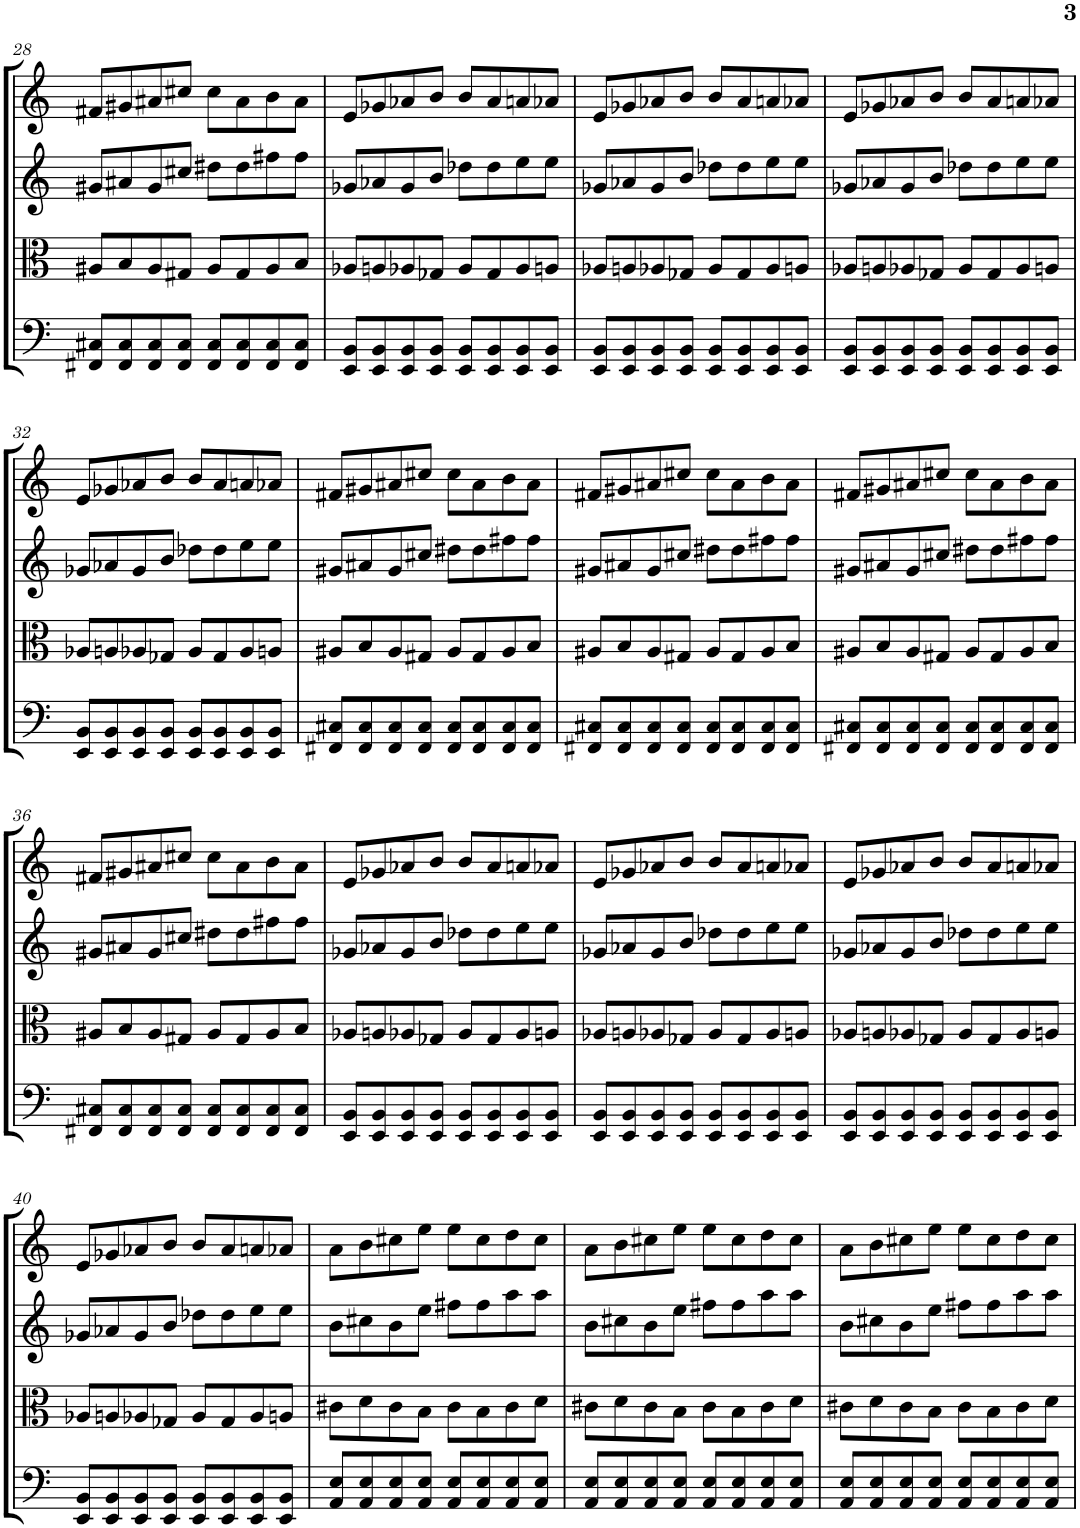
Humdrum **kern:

**kern	**kern	**kern	**kern
*part4	*part3	*part2	*part1
*staff4	*staff3	*staff2	*staff1
*I"Violoncello	*I"Viola	*I"Violin II	*I"Violin I
*I'Vc	*I'Vla	*I'Vln	*I'Vln
!!LO:PB:g=z
*clefF4	*clefC3	*clefG2	*clefG2
*k[]	*k[]	*k[]	*k[]
*M4/4	*M4/4	*M4/4	*M4/4
=28	=28	=28	=28
8FF#X/ 8C#X/L	8A#X/L	8g#X/L	8f#X/L
8FF#/ 8C#/	8B/	8a#X/	8g#X/
8FF#/ 8C#/	8A#/	8g#/	8a#X/
8FF#/ 8C#/J	8G#X/J	8cc#X/J	8cc#X/J
8FF#/ 8C#/L	8A#/L	8dd#X\L	8cc#\L
8FF#/ 8C#/	8G#/	8dd#\	8a#\
8FF#/ 8C#/	8A#/	8ff#X\	8b\
8FF#/ 8C#/J	8B/J	8ff#\J	8a#\J
=29	=29	=29	=29
8EE/ 8BB/L	8A-X/L	8g-X/L	8e/L
8EE/ 8BB/	8An/	8a-X/	8g-X/
8EE/ 8BB/	8A-X/	8g-/	8a-X/
8EE/ 8BB/J	8G-X/J	8b/J	8b/J
8EE/ 8BB/L	8A-/L	8dd-X\L	8b/L
8EE/ 8BB/	8G-/	8dd-\	8a-/
8EE/ 8BB/	8A-/	8ee\	8an/
8EE/ 8BB/J	8An/J	8ee\J	8a-X/J
=30	=30	=30	=30
8EE/ 8BB/L	8A-X/L	8g-X/L	8e/L
8EE/ 8BB/	8An/	8a-X/	8g-X/
8EE/ 8BB/	8A-X/	8g-/	8a-X/
8EE/ 8BB/J	8G-X/J	8b/J	8b/J
8EE/ 8BB/L	8A-/L	8dd-X\L	8b/L
8EE/ 8BB/	8G-/	8dd-\	8a-/
8EE/ 8BB/	8A-/	8ee\	8an/
8EE/ 8BB/J	8An/J	8ee\J	8a-X/J
=31	=31	=31	=31
8EE/ 8BB/L	8A-X/L	8g-X/L	8e/L
8EE/ 8BB/	8An/	8a-X/	8g-X/
8EE/ 8BB/	8A-X/	8g-/	8a-X/
8EE/ 8BB/J	8G-X/J	8b/J	8b/J
8EE/ 8BB/L	8A-/L	8dd-X\L	8b/L
8EE/ 8BB/	8G-/	8dd-\	8a-/
8EE/ 8BB/	8A-/	8ee\	8an/
8EE/ 8BB/J	8An/J	8ee\J	8a-X/J
!!LO:LB:g=z
=32	=32	=32	=32
8EE/ 8BB/L	8A-X/L	8g-X/L	8e/L
8EE/ 8BB/	8An/	8a-X/	8g-X/
8EE/ 8BB/	8A-X/	8g-/	8a-X/
8EE/ 8BB/J	8G-X/J	8b/J	8b/J
8EE/ 8BB/L	8A-/L	8dd-X\L	8b/L
8EE/ 8BB/	8G-/	8dd-\	8a-/
8EE/ 8BB/	8A-/	8ee\	8an/
8EE/ 8BB/J	8An/J	8ee\J	8a-X/J
=33	=33	=33	=33
8FF#X/ 8C#X/L	8A#X/L	8g#X/L	8f#X/L
8FF#/ 8C#/	8B/	8a#X/	8g#X/
8FF#/ 8C#/	8A#/	8g#/	8a#X/
8FF#/ 8C#/J	8G#X/J	8cc#X/J	8cc#X/J
8FF#/ 8C#/L	8A#/L	8dd#X\L	8cc#\L
8FF#/ 8C#/	8G#/	8dd#\	8a#\
8FF#/ 8C#/	8A#/	8ff#X\	8b\
8FF#/ 8C#/J	8B/J	8ff#\J	8a#\J
=34	=34	=34	=34
8FF#X/ 8C#X/L	8A#X/L	8g#X/L	8f#X/L
8FF#/ 8C#/	8B/	8a#X/	8g#X/
8FF#/ 8C#/	8A#/	8g#/	8a#X/
8FF#/ 8C#/J	8G#X/J	8cc#X/J	8cc#X/J
8FF#/ 8C#/L	8A#/L	8dd#X\L	8cc#\L
8FF#/ 8C#/	8G#/	8dd#\	8a#\
8FF#/ 8C#/	8A#/	8ff#X\	8b\
8FF#/ 8C#/J	8B/J	8ff#\J	8a#\J
=35	=35	=35	=35
8FF#X/ 8C#X/L	8A#X/L	8g#X/L	8f#X/L
8FF#/ 8C#/	8B/	8a#X/	8g#X/
8FF#/ 8C#/	8A#/	8g#/	8a#X/
8FF#/ 8C#/J	8G#X/J	8cc#X/J	8cc#X/J
8FF#/ 8C#/L	8A#/L	8dd#X\L	8cc#\L
8FF#/ 8C#/	8G#/	8dd#\	8a#\
8FF#/ 8C#/	8A#/	8ff#X\	8b\
8FF#/ 8C#/J	8B/J	8ff#\J	8a#\J
!!LO:LB:g=z
=36	=36	=36	=36
8FF#X/ 8C#X/L	8A#X/L	8g#X/L	8f#X/L
8FF#/ 8C#/	8B/	8a#X/	8g#X/
8FF#/ 8C#/	8A#/	8g#/	8a#X/
8FF#/ 8C#/J	8G#X/J	8cc#X/J	8cc#X/J
8FF#/ 8C#/L	8A#/L	8dd#X\L	8cc#\L
8FF#/ 8C#/	8G#/	8dd#\	8a#\
8FF#/ 8C#/	8A#/	8ff#X\	8b\
8FF#/ 8C#/J	8B/J	8ff#\J	8a#\J
=37	=37	=37	=37
8EE/ 8BB/L	8A-X/L	8g-X/L	8e/L
8EE/ 8BB/	8An/	8a-X/	8g-X/
8EE/ 8BB/	8A-X/	8g-/	8a-X/
8EE/ 8BB/J	8G-X/J	8b/J	8b/J
8EE/ 8BB/L	8A-/L	8dd-X\L	8b/L
8EE/ 8BB/	8G-/	8dd-\	8a-/
8EE/ 8BB/	8A-/	8ee\	8an/
8EE/ 8BB/J	8An/J	8ee\J	8a-X/J
=38	=38	=38	=38
8EE/ 8BB/L	8A-X/L	8g-X/L	8e/L
8EE/ 8BB/	8An/	8a-X/	8g-X/
8EE/ 8BB/	8A-X/	8g-/	8a-X/
8EE/ 8BB/J	8G-X/J	8b/J	8b/J
8EE/ 8BB/L	8A-/L	8dd-X\L	8b/L
8EE/ 8BB/	8G-/	8dd-\	8a-/
8EE/ 8BB/	8A-/	8ee\	8an/
8EE/ 8BB/J	8An/J	8ee\J	8a-X/J
=39	=39	=39	=39
8EE/ 8BB/L	8A-X/L	8g-X/L	8e/L
8EE/ 8BB/	8An/	8a-X/	8g-X/
8EE/ 8BB/	8A-X/	8g-/	8a-X/
8EE/ 8BB/J	8G-X/J	8b/J	8b/J
8EE/ 8BB/L	8A-/L	8dd-X\L	8b/L
8EE/ 8BB/	8G-/	8dd-\	8a-/
8EE/ 8BB/	8A-/	8ee\	8an/
8EE/ 8BB/J	8An/J	8ee\J	8a-X/J
!!LO:LB:g=z
=40	=40	=40	=40
8EE/ 8BB/L	8A-X/L	8g-X/L	8e/L
8EE/ 8BB/	8An/	8a-X/	8g-X/
8EE/ 8BB/	8A-X/	8g-/	8a-X/
8EE/ 8BB/J	8G-X/J	8b/J	8b/J
8EE/ 8BB/L	8A-/L	8dd-X\L	8b/L
8EE/ 8BB/	8G-/	8dd-\	8a-/
8EE/ 8BB/	8A-/	8ee\	8an/
8EE/ 8BB/J	8An/J	8ee\J	8a-X/J
=41	=41	=41	=41
8AA/ 8E/L	8c#X\L	8b\L	8a\L
8AA/ 8E/	8d\	8cc#X\	8b\
8AA/ 8E/	8c#\	8b\	8cc#X\
8AA/ 8E/J	8B\J	8ee\J	8ee\J
8AA/ 8E/L	8c#\L	8ff#X\L	8ee\L
8AA/ 8E/	8B\	8ff#\	8cc#\
8AA/ 8E/	8c#\	8aa\	8dd\
8AA/ 8E/J	8d\J	8aa\J	8cc#\J
=42	=42	=42	=42
8AA/ 8E/L	8c#X\L	8b\L	8a\L
8AA/ 8E/	8d\	8cc#X\	8b\
8AA/ 8E/	8c#\	8b\	8cc#X\
8AA/ 8E/J	8B\J	8ee\J	8ee\J
8AA/ 8E/L	8c#\L	8ff#X\L	8ee\L
8AA/ 8E/	8B\	8ff#\	8cc#\
8AA/ 8E/	8c#\	8aa\	8dd\
8AA/ 8E/J	8d\J	8aa\J	8cc#\J
=43	=43	=43	=43
8AA/ 8E/L	8c#X\L	8b\L	8a\L
8AA/ 8E/	8d\	8cc#X\	8b\
8AA/ 8E/	8c#\	8b\	8cc#X\
8AA/ 8E/J	8B\J	8ee\J	8ee\J
8AA/ 8E/L	8c#\L	8ff#X\L	8ee\L
8AA/ 8E/	8B\	8ff#\	8cc#\
8AA/ 8E/	8c#\	8aa\	8dd\
8AA/ 8E/J	8d\J	8aa\J	8cc#\J
=	=	=	=
*-	*-	*-	*-
